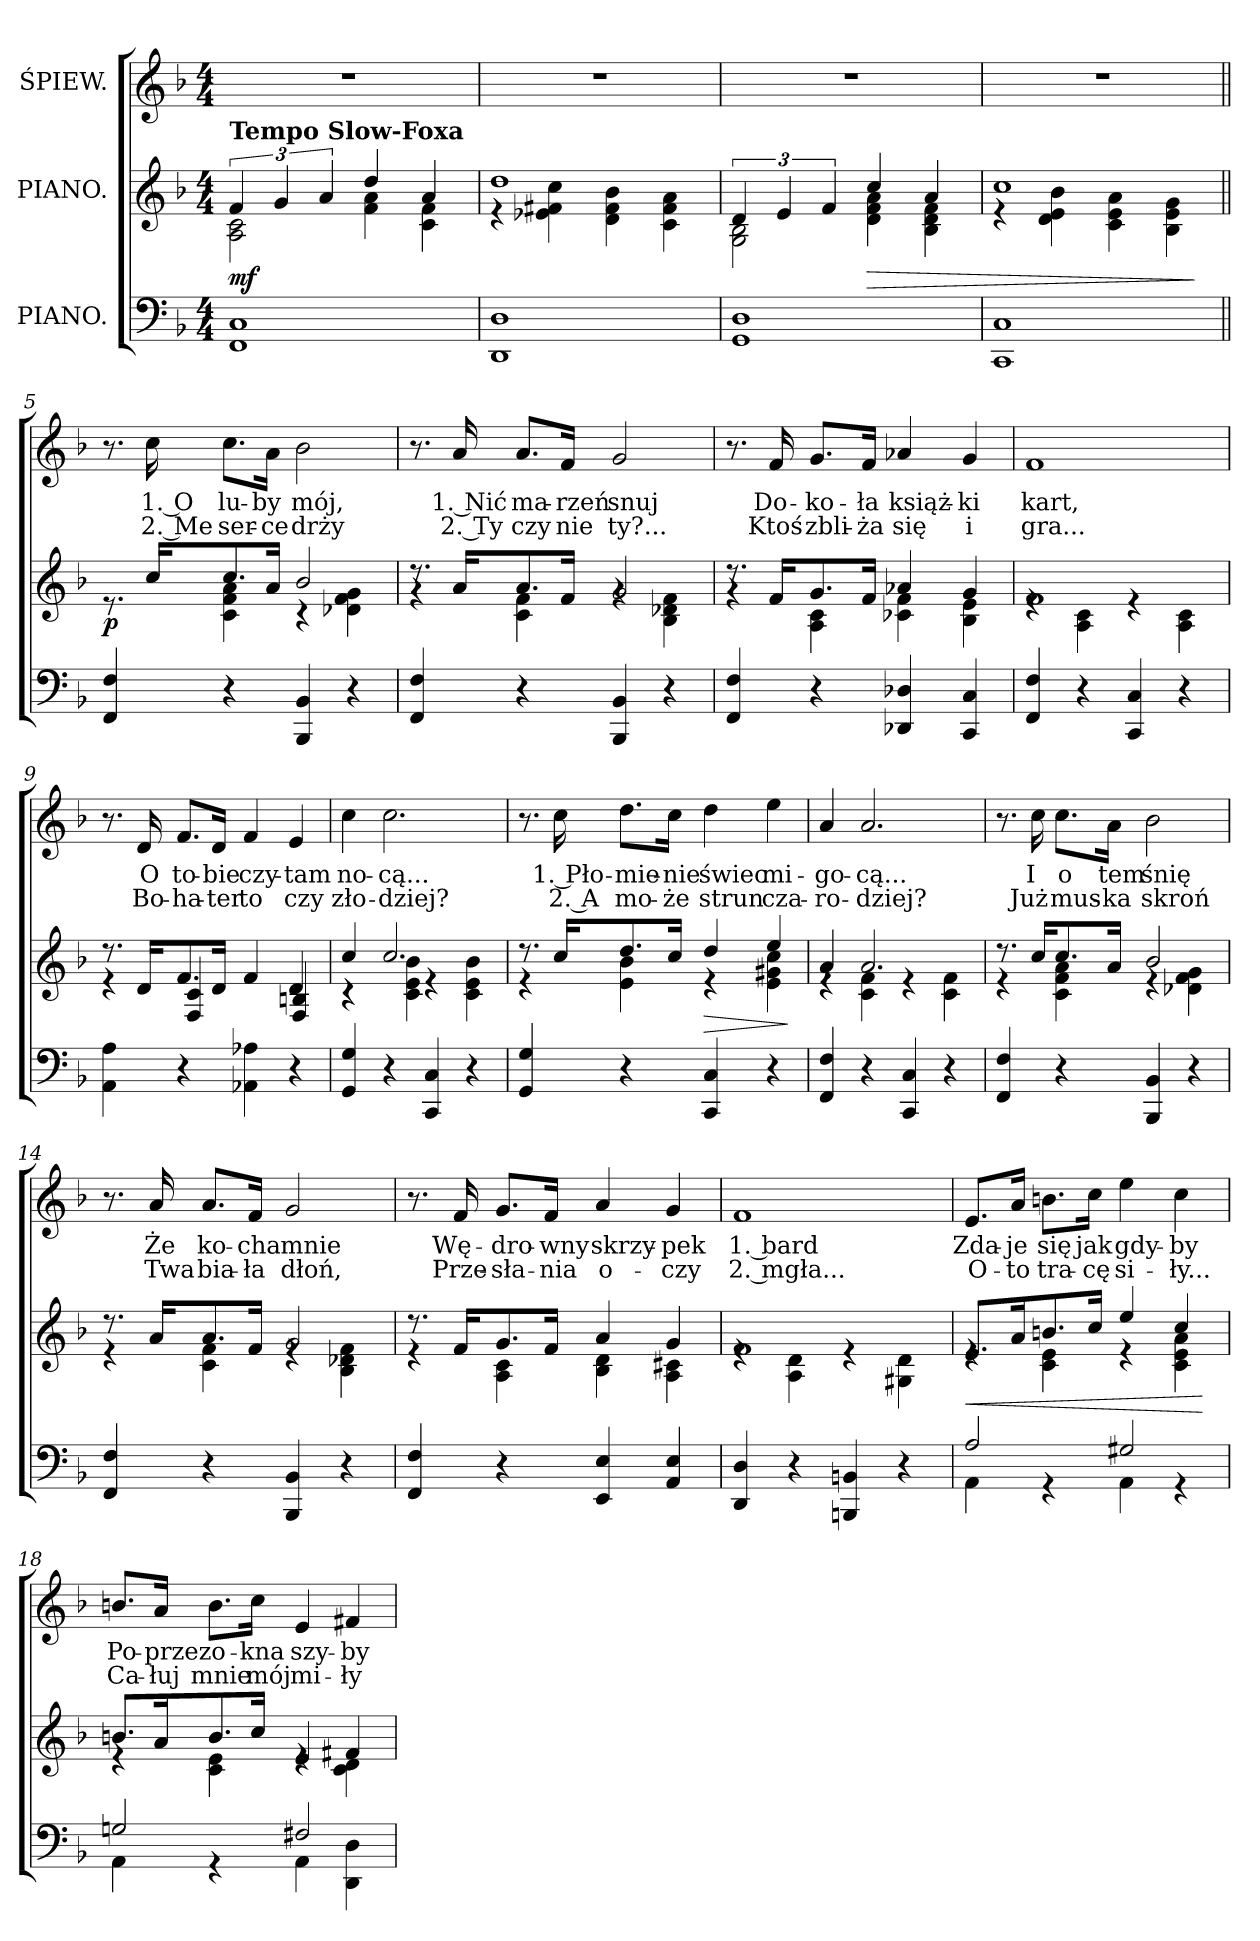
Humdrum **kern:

**kern	**kern	**dynam	**kern	**text	**text
*part3	*part2	*part2	*part1	*part1	*part1
*staff3	*staff2	*staff2	*staff1	*staff1	*staff1
*I"PIANO.	*I"PIANO.	*	*I"ŚPIEW.	*	*
*clefF4	*clefG2	*	*clefG2	*	*
*k[b-]	*k[b-]	*	*k[b-]	*	*
*F:	*F:	*	*F:	*	*
*M4/4	*M4/4	*	*M4/4	*	*
=1	=1	=1	=1	=1	=1
*	*^	*	*	*	*
!	!LO:TX:a:B:t=Tempo Slow-Foxa	!	!	!	!	!
1FF 1C	6f/	2A\ 2c\	mf	1r	.	.
.	6g/	.	.	.	.	.
.	6a/	.	.	.	.	.
.	4dd/	4f\ 4a\	.	.	.	.
.	4a/	4c\ 4f\	.	.	.	.
=2	=2	=2	=2	=2	=2	=2
1DD 1D	1dd	4r	.	1r	.	.
.	.	4e-X\ 4f#X\ 4cc\	.	.	.	.
.	.	4d\ 4f#\ 4b-\	.	.	.	.
.	.	4c\ 4f#\ 4a\	.	.	.	.
=3	=3	=3	=3	=3	=3	=3
1GG 1D	6d/	2G\ 2B-\	.	1r	.	.
.	6e/	.	.	.	.	.
.	6f/	.	.	.	.	.
!	!	!	!LO:HP:b	!	!	!
.	4cc/	4d\ 4f\ 4a\	>	.	.	.
.	4a/	4B-\ 4d\ 4f\	.	.	.	.
=4	=4	=4	=4	=4	=4	=4
1CC 1C	1cc	4r	.	1r	.	.
.	.	4d\ 4e\ 4b-\	.	.	.	.
.	.	4c\ 4e\ 4a\	.	.	.	.
.	.	4B-\ 4e\ 4g\	.	.	.	.
*	*v	*v	*	*	*	*
.	.	]	.	.	.
=5||	=5||	=5||	=5||	=5||	=5||
*	*^	*	*	*	*
4FF/ 4F/	8.re	4ryy	p	8.r	.	.
.	16cc/KL	.	.	16cc\	1. O	2. Me
4r	8.cc/	4c\ 4f\ 4a\	.	8.cc\L	lu-	ser-
.	16a/Jk	.	.	16a\Jk	-by	-ce
4BBB-/ 4BB-/	2b-/	4r	.	2b-\	mój,	drży
4r	.	4d-X\ 4f\ 4g\	.	.	.	.
=6	=6	=6	=6	=6	=6	=6
4FF/ 4F/	8.r	4rg	.	8.r	.	.
.	16a/KL	.	.	16a/	1. Nić	2. Ty
4r	8.a/	4c\ 4f\	.	8.a/L	ma-	czy
.	16f/Jk	.	.	16f/Jk	-rzeń	nie
4BBB-/ 4BB-/	2g/	4rg	.	2g/	snuj	ty?...
4r	.	4B-\ 4d-X\ 4f\	.	.	.	.
=7	=7	=7	=7	=7	=7	=7
4FF/ 4F/	8.r	4rg	.	8.r	.	.
.	16f/KL	.	.	16f/	Do-	Ktoś
4r	8.g/	4A\ 4c\	.	8.g/L	-ko-	zbli-
.	16f/Jk	.	.	16f/Jk	-ła	-ża
4DD-X/ 4D-X/	4a-X/	4c-X\ 4f\	.	4a-X/	książ-	się
4CC/ 4C/	4g/	4B-\ 4e\	.	4g/	-ki	i
=8	=8	=8	=8	=8	=8	=8
4FF/ 4F/	1f	4re	.	1f	kart,	gra...
4r	.	4A\ 4c\	.	.	.	.
4CC/ 4C/	.	4re	.	.	.	.
4r	.	4A\ 4c\	.	.	.	.
=9	=9	=9	=9	=9	=9	=9
4AA\ 4A\	8.r	4re	.	8.r	.	.
.	16d/KL	.	.	16d/	O	Bo-
4r	8.f/	4F/ 4c/	.	8.f/L	to-	-ha-
.	16d/Jk	.	.	16d/Jk	-bie	-ter
4AA-X\ 4A-X\	4f/	4ryy	.	4f/	czy-	to
4r	4d/	4F/ 4Bn/	.	4e/	-tam	czy
=10	=10	=10	=10	=10	=10	=10
4GG/ 4G/	4cc/	4r	.	4cc\	no-	zło-
4r	2.cc/	4c\ 4e\ 4b-\	.	2.cc\	-cą...	-dziej?
4CC/ 4C/	.	4r	.	.	.	.
4r	.	4c\ 4e\ 4b-\	.	.	.	.
=11	=11	=11	=11	=11	=11	=11
4GG/ 4G/	8.r	4re	.	8.r	.	.
.	16cc/KL	.	.	16cc\	1. Pło-	2. A
4r	8.dd/	4e\ 4b-\	.	8.dd\L	-mie-	mo-
.	16cc/Jk	.	.	16cc\Jk	-nie	-że
!	!	!	!LO:HP:b	!	!	!
4CC/ 4C/	4dd/	4re	>	4dd\	świec	strun
4r	4ee/	4e\ 4g#X\ 4cc\	.	4ee\	mi-	cza-
*	*v	*v	*	*	*	*
.	.	]	.	.	.
=12	=12	=12	=12	=12	=12
*	*^	*	*	*	*
4FF/ 4F/	4a/	4re	.	4a/	-go-	-ro-
4r	2.a/	4c\ 4f\	.	2.a/	-cą...	-dziej?
4CC/ 4C/	.	4re	.	.	.	.
4r	.	4c\ 4f\	.	.	.	.
=13	=13	=13	=13	=13	=13	=13
4FF/ 4F/	8.r	4re	.	8.r	.	.
.	16cc/KL	.	.	16cc\	I	Już
4r	8.cc/	4c\ 4f\ 4a\	.	8.cc\L	o	mus-
.	16a/Jk	.	.	16a\Jk	tem	-ka
4BBB-/ 4BB-/	2b-/	4re	.	2b-\	śnię	skroń
4r	.	4d-X\ 4f\ 4g\	.	.	.	.
=14	=14	=14	=14	=14	=14	=14
4FF/ 4F/	8.r	4re	.	8.r	.	.
.	16a/KL	.	.	16a/	Że	Twa
4r	8.a/	4c\ 4f\	.	8.a/L	ko-	bia-
.	16f/Jk	.	.	16f/Jk	-cha	-ła
4BBB-/ 4BB-/	2g/	4re	.	2g/	mnie	dłoń,
4r	.	4B-\ 4d-X\ 4f\	.	.	.	.
=15	=15	=15	=15	=15	=15	=15
4FF/ 4F/	8.r	4re	.	8.r	.	.
.	16f/KL	.	.	16f/	Wę-	Prze-
4r	8.g/	4A\ 4c\	.	8.g/L	-dro-	-sła-
.	16f/Jk	.	.	16f/Jk	-wny	-nia
4EE/ 4E/	4a/	4B-\ 4d\	.	4a/	skrzy-	o-
4AA/ 4E/	4g/	4A\ 4c#X\	.	4g/	-pek	-czy
=16	=16	=16	=16	=16	=16	=16
4DD/ 4D/	1f	4re	.	1f	1. bard	2. mgła...
4r	.	4A\ 4d\	.	.	.	.
4BBBn/ 4BBn/	.	4re	.	.	.	.
4r	.	4G#X\ 4d\	.	.	.	.
=17	=17	=17	=17	=17	=17	=17
*^	*	*	*	*	*	*
!	!	!	!	!LO:HP:b	!	!	!
2A/	4AA\	8.e/L	4re	<	8.e/L	Zda-	O-
.	.	16a/K	.	.	16a/Jk	-je	-to
.	4r	8.bn/	4c\ 4e\	.	8.bn\L	się	tra-
.	.	16cc/Jk	.	.	16cc\Jk	jak	-cę
2G#X/	4AA\	4ee/	4re	.	4ee\	gdy-	si-
.	4r	4cc/	4c\ 4e\ 4a\	.	4cc\	-by	-ły...
*v	*v	*	*	*	*	*	*
*	*v	*v	*	*	*	*
.	.	[	.	.	.
=18	=18	=18	=18	=18	=18
*^	*^	*	*	*	*
2Gn/	4AA\	8.bn/L	4re	.	8.bn/L	Po-	Ca-
.	.	16a/K	.	.	16a/Jk	-przez	-łuj
.	4r	8.b/	4c\ 4e\	.	8.b\L	o-	mnie
.	.	16cc/Jk	.	.	16cc\Jk	-kna	mój
2F#X/	4AA\	4e/	4re	.	4e/	szy-	mi-
.	4DD\ 4D\	4f#X/	4c\ 4d\	.	4f#X/	-by	-ły
*v	*v	*	*	*	*	*	*
*	*v	*v	*	*	*	*
=	=	=	=	=	=
*-	*-	*-	*-	*-	*-
